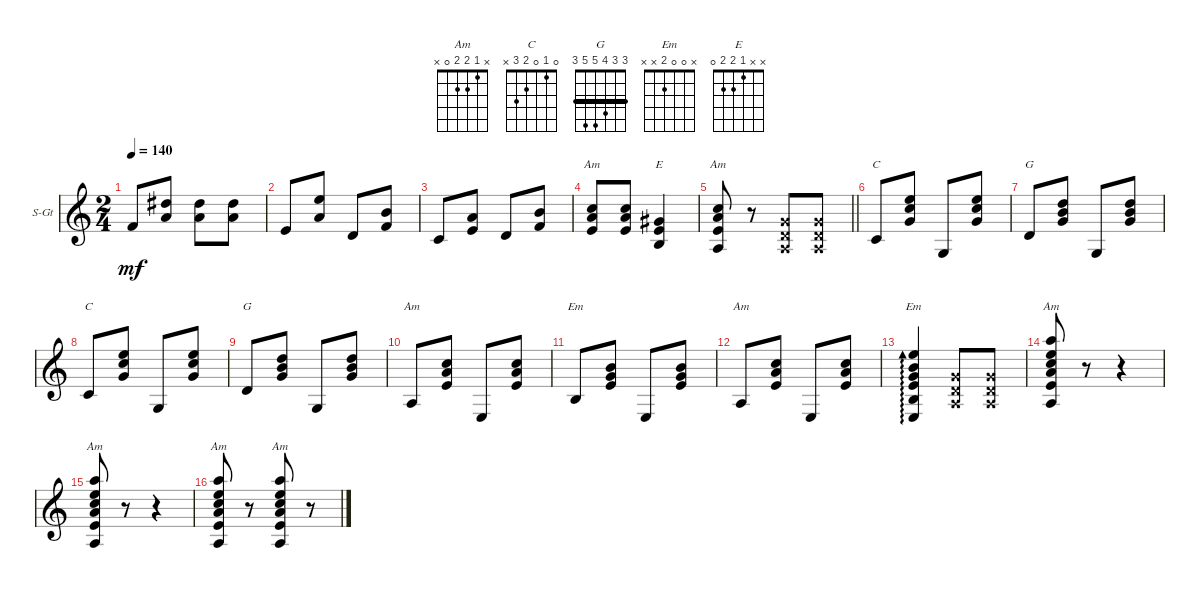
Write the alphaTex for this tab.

\defaultSystemsLayout 4
\bracketExtendMode groupsimilarinstruments
\firstSystemTrackNameOrientation horizontal
\otherSystemsTrackNameOrientation horizontal
\track ("Guitar 2" "S-Gt") {instrument acousticguitarsteel}
\staff {score}
\tuning (E4 B3 G3 D3 A2 E2)
\chord ("Am" 5 5 5 7 7 5) {firstfret 5 barre (5 5 5)}
\chord ("C" 0 1 0 2 3 x)
\chord ("G" 3 3 4 5 5 3) {barre (3 3)}
\chord ("Am" 0 1 2 2 0 x)
\chord ("Em" 0 0 0 2 2 0)
\chord ("Am" x 1 2 2 0 x)
\chord ("E" x x 1 2 2 0)
\chord ("Em" x 0 0 2 x x)
\ts (2 4)
\tempo 140
\clef g2
\ks c
3.4.8{dy mf} (2.3 4.2).8 (2.3 4.2).8 (2.3 4.2).8 |
2.4.8 (2.3 5.2).8 5.5.8 (3.4 4.3).8 |
3.5.8 (2.4 2.3).8 5.5.8 (3.4 4.3).8 |
(2.4 2.3 1.2).8{ch "Am"} (2.4 2.3 1.2).8 (2.5 2.4 1.3).4{ch "E"} |
\barLineRight lightlight
(0.5 2.4 2.3 1.2).8{ch "Am"} r.8 (0.5{x} 0.4{x} 0.3{x}).8 (0.4{x} 0.5{x} 0.3{x}).8 |
3.5.8{ch "C"} (5.4 5.3 5.2).8 3.6.8 (5.4 5.3 5.2).8 |
5.5.8{ch "G"} (5.4 4.3 3.2).8 3.6.8 (5.4 4.3 3.2).8 |
3.5.8{ch "C"} (5.4 5.3 5.2).8 3.6.8 (5.4 5.3 5.2).8 |
5.5.8{ch "G"} (5.4 4.3 3.2).8 3.6.8 (5.4 4.3 3.2).8 |
0.5.8{ch "Am"} (2.4 2.3 1.2).8 0.6.8 (2.4 2.3 1.2).8 |
2.5.8{ch "Em"} (2.4 0.3 0.2).8 0.6.8 (2.4 0.3 0.2).8 |
0.5.8{ch "Am"} (2.4 2.3 1.2).8 0.6.8 (2.4 2.3 1.2).8 |
(0.6 2.5 2.4 0.3 0.2 0.1).4{ad 0 ch "Em"} (0.5{x} 0.4{x} 0.3{x}).8 (0.3{x} 0.4{x} 0.5{x}).8 |
(5.6 7.5 7.4 5.3 5.2 5.1).8{ch "Am"} r.8 r.4 |
(5.6 7.5 7.4 5.3 5.2 5.1).8{ch "Am"} r.8 r.4 |
(5.6 7.5 7.4 5.3 5.2 5.1).8{ch "Am"} r.8 (5.6 7.5 7.4 5.3 5.2 5.1).8{ch "Am"} r.8
